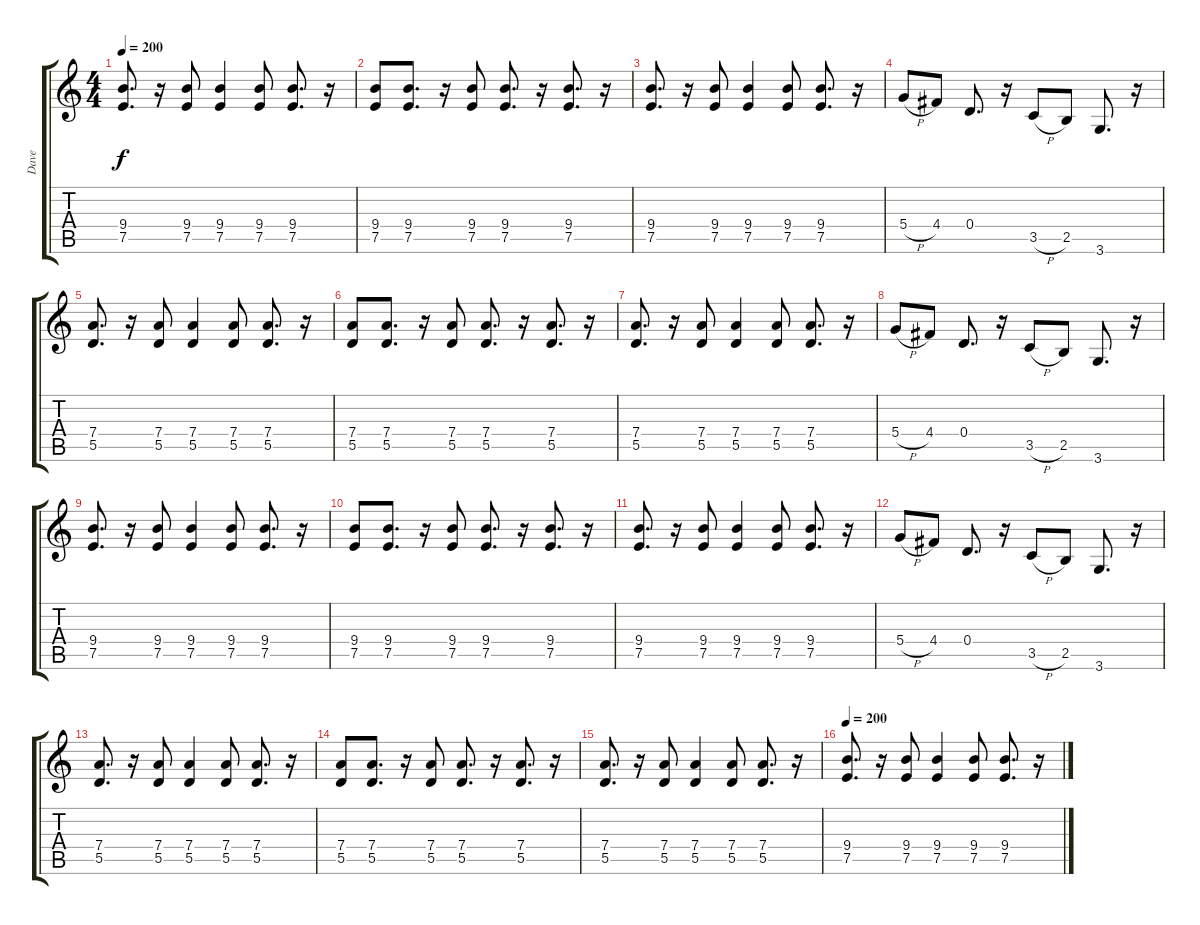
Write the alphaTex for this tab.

\track ("Dave" "Dave") {instrument distortionguitar}
\staff {score tabs}
\tuning (E4 B3 G3 D3 A2 E2) {hide}
\ts (4 4)
\tempo 200
\clef g2
\ks c
(9.4 7.5).8{d dy f} r.16 (9.4 7.5).8 (9.4 7.5).4 (9.4 7.5).8 (9.4 7.5).8{d} r.16 |
(9.4 7.5).8 (9.4 7.5).8{d} r.16 (9.4 7.5).8 (9.4 7.5).8{d} r.16 (9.4 7.5).8{d} r.16 |
(9.4 7.5).8{d} r.16 (9.4 7.5).8 (9.4 7.5).4 (9.4 7.5).8 (9.4 7.5).8{d} r.16 |
5.4{h}.8 4.4.8 0.4.8{d} r.16 3.5{h}.8 2.5.8 3.6.8{d} r.16 |
(7.4 5.5).8{d} r.16 (7.4 5.5).8 (7.4 5.5).4 (7.4 5.5).8 (7.4 5.5).8{d} r.16 |
(7.4 5.5).8 (7.4 5.5).8{d} r.16 (7.4 5.5).8 (7.4 5.5).8{d} r.16 (7.4 5.5).8{d} r.16 |
(7.4 5.5).8{d} r.16 (7.4 5.5).8 (7.4 5.5).4 (7.4 5.5).8 (7.4 5.5).8{d} r.16 |
5.4{h}.8 4.4.8 0.4.8{d} r.16 3.5{h}.8 2.5.8 3.6.8{d} r.16 |
(9.4 7.5).8{d} r.16 (9.4 7.5).8 (9.4 7.5).4 (9.4 7.5).8 (9.4 7.5).8{d} r.16 |
(9.4 7.5).8 (9.4 7.5).8{d} r.16 (9.4 7.5).8 (9.4 7.5).8{d} r.16 (9.4 7.5).8{d} r.16 |
(9.4 7.5).8{d} r.16 (9.4 7.5).8 (9.4 7.5).4 (9.4 7.5).8 (9.4 7.5).8{d} r.16 |
5.4{h}.8 4.4.8 0.4.8{d} r.16 3.5{h}.8 2.5.8 3.6.8{d} r.16 |
(7.4 5.5).8{d} r.16 (7.4 5.5).8 (7.4 5.5).4 (7.4 5.5).8 (7.4 5.5).8{d} r.16 |
(7.4 5.5).8 (7.4 5.5).8{d} r.16 (7.4 5.5).8 (7.4 5.5).8{d} r.16 (7.4 5.5).8{d} r.16 |
(7.4 5.5).8{d} r.16 (7.4 5.5).8 (7.4 5.5).4 (7.4 5.5).8 (7.4 5.5).8{d} r.16 |
\tempo 200
(9.4 7.5).8{d} r.16 (9.4 7.5).8 (9.4 7.5).4 (9.4 7.5).8 (9.4 7.5).8{d} r.16
